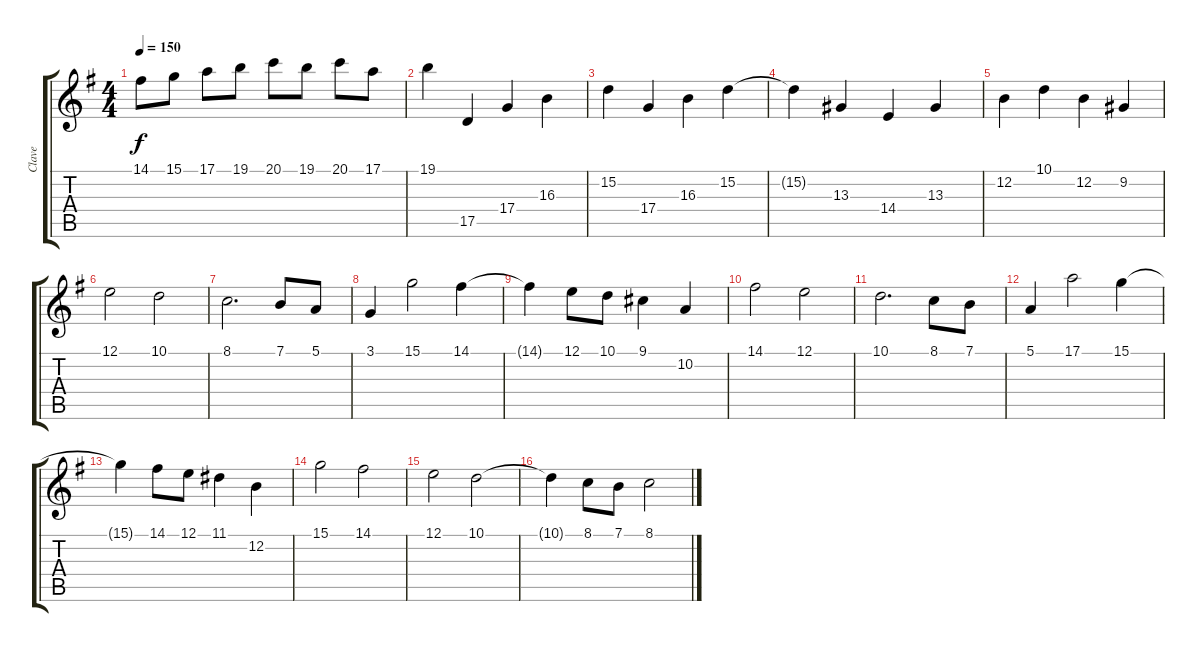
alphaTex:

\track ("Clave" "Clave") {instrument harpsichord}
\staff {score tabs}
\tuning (E4 B3 G3 D3 A2 E2) {hide}
\ts (4 4)
\tempo 150
\clef g2
\ks g
14.1.8{dy f} 15.1.8 17.1.8 19.1.8 20.1.8 19.1.8 20.1.8 17.1.8 |
19.1.4 17.5.4 17.4.4 16.3.4 |
15.2.4 17.4.4 16.3.4 15.2.4 |
15.2{t}.4 13.3.4 14.4.4 13.3.4 |
12.2.4 10.1.4 12.2.4 9.2.4 |
12.1.2 10.1.2 |
8.1.2{d} 7.1.8 5.1.8 |
3.1.4 15.1.2 14.1.4 |
14.1{t}.4 12.1.8 10.1.8 9.1.4 10.2.4 |
14.1.2 12.1.2 |
10.1.2{d} 8.1.8 7.1.8 |
5.1.4 17.1.2 15.1.4 |
15.1{t}.4 14.1.8 12.1.8 11.1.4 12.2.4 |
15.1.2 14.1.2 |
12.1.2 10.1.2 |
10.1{t}.4 8.1.8 7.1.8 8.1.2
